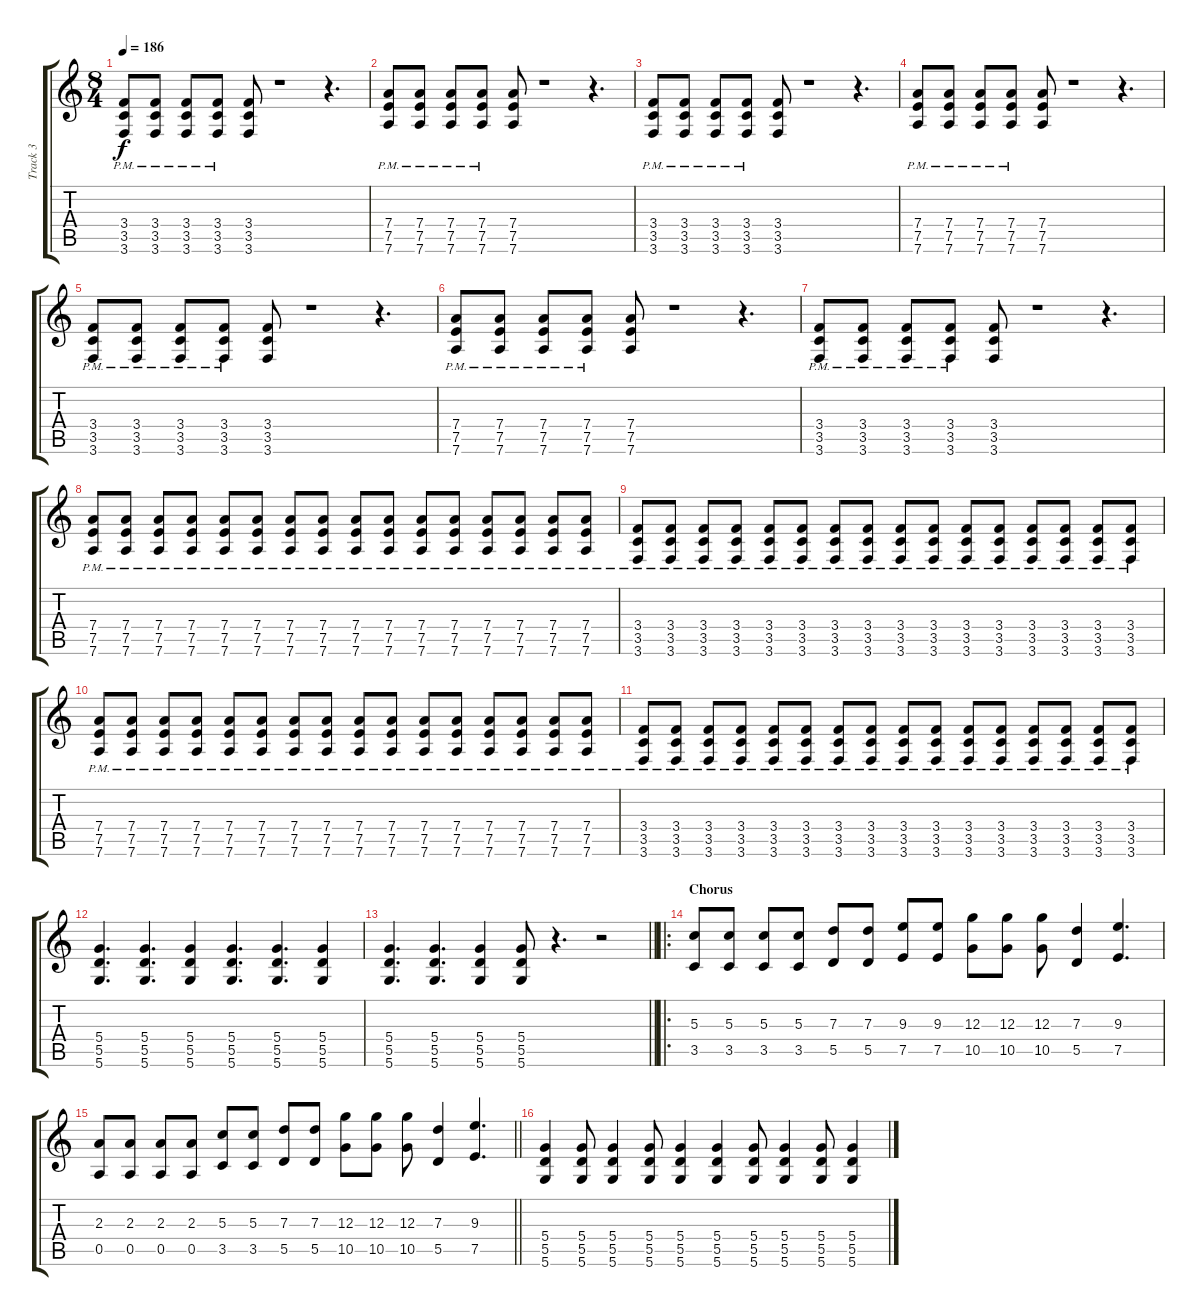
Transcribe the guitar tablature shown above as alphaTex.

\track ("Track 3" "Track 3") {instrument distortionguitar}
\staff {score tabs}
\tuning (E4 B3 G3 D3 A2 D2) {hide}
\ts (8 4)
\tempo 186
\clef g2
\ks c
(3.4{pm} 3.5{pm} 3.6{pm}).8{dy f} (3.4{pm} 3.5{pm} 3.6{pm}).8 (3.4{pm} 3.5{pm} 3.6{pm}).8 (3.4{pm} 3.5{pm} 3.6{pm}).8 (3.4 3.5 3.6).8 r.1 r.4{d} |
(7.4{pm} 7.5{pm} 7.6{pm}).8 (7.4{pm} 7.5{pm} 7.6{pm}).8 (7.4{pm} 7.5{pm} 7.6{pm}).8 (7.4{pm} 7.5{pm} 7.6{pm}).8 (7.4 7.5 7.6).8 r.1 r.4{d} |
(3.4{pm} 3.5{pm} 3.6{pm}).8 (3.4{pm} 3.5{pm} 3.6{pm}).8 (3.4{pm} 3.5{pm} 3.6{pm}).8 (3.4{pm} 3.5{pm} 3.6{pm}).8 (3.4 3.5 3.6).8 r.1 r.4{d} |
(7.4{pm} 7.5{pm} 7.6{pm}).8 (7.4{pm} 7.5{pm} 7.6{pm}).8 (7.4{pm} 7.5{pm} 7.6{pm}).8 (7.4{pm} 7.5{pm} 7.6{pm}).8 (7.4 7.5 7.6).8 r.1 r.4{d} |
(3.4{pm} 3.5{pm} 3.6{pm}).8 (3.4{pm} 3.5{pm} 3.6{pm}).8 (3.4{pm} 3.5{pm} 3.6{pm}).8 (3.4{pm} 3.5{pm} 3.6{pm}).8 (3.4 3.5 3.6).8 r.1 r.4{d} |
(7.4{pm} 7.5{pm} 7.6{pm}).8 (7.4{pm} 7.5{pm} 7.6{pm}).8 (7.4{pm} 7.5{pm} 7.6{pm}).8 (7.4{pm} 7.5{pm} 7.6{pm}).8 (7.4 7.5 7.6).8 r.1 r.4{d} |
(3.4{pm} 3.5{pm} 3.6{pm}).8 (3.4{pm} 3.5{pm} 3.6{pm}).8 (3.4{pm} 3.5{pm} 3.6{pm}).8 (3.4{pm} 3.5{pm} 3.6{pm}).8 (3.4 3.5 3.6).8 r.1 r.4{d} |
(7.4{pm} 7.5{pm} 7.6{pm}).8 (7.4{pm} 7.5{pm} 7.6{pm}).8 (7.4{pm} 7.5{pm} 7.6{pm}).8 (7.4{pm} 7.5{pm} 7.6{pm}).8 (7.4{pm} 7.5{pm} 7.6{pm}).8 (7.4{pm} 7.5{pm} 7.6{pm}).8 (7.4{pm} 7.5{pm} 7.6{pm}).8 (7.4{pm} 7.5{pm} 7.6{pm}).8 (7.4{pm} 7.5{pm} 7.6{pm}).8 (7.4{pm} 7.5{pm} 7.6{pm}).8 (7.4{pm} 7.5{pm} 7.6{pm}).8 (7.4{pm} 7.5{pm} 7.6{pm}).8 (7.4{pm} 7.5{pm} 7.6{pm}).8 (7.4{pm} 7.5{pm} 7.6{pm}).8 (7.4{pm} 7.5{pm} 7.6{pm}).8 (7.4{pm} 7.5{pm} 7.6{pm}).8 |
(3.4{pm} 3.5{pm} 3.6{pm}).8 (3.4{pm} 3.5{pm} 3.6{pm}).8 (3.4{pm} 3.5{pm} 3.6{pm}).8 (3.4{pm} 3.5{pm} 3.6{pm}).8 (3.4{pm} 3.5{pm} 3.6{pm}).8 (3.4{pm} 3.5{pm} 3.6{pm}).8 (3.4{pm} 3.5{pm} 3.6{pm}).8 (3.4{pm} 3.5{pm} 3.6{pm}).8 (3.4{pm} 3.5{pm} 3.6{pm}).8 (3.4{pm} 3.5{pm} 3.6{pm}).8 (3.4{pm} 3.5{pm} 3.6{pm}).8 (3.4{pm} 3.5{pm} 3.6{pm}).8 (3.4{pm} 3.5{pm} 3.6{pm}).8 (3.4{pm} 3.5{pm} 3.6{pm}).8 (3.4{pm} 3.5{pm} 3.6{pm}).8 (3.4{pm} 3.5{pm} 3.6{pm}).8 |
(7.4{pm} 7.5{pm} 7.6{pm}).8 (7.4{pm} 7.5{pm} 7.6{pm}).8 (7.4{pm} 7.5{pm} 7.6{pm}).8 (7.4{pm} 7.5{pm} 7.6{pm}).8 (7.4{pm} 7.5{pm} 7.6{pm}).8 (7.4{pm} 7.5{pm} 7.6{pm}).8 (7.4{pm} 7.5{pm} 7.6{pm}).8 (7.4{pm} 7.5{pm} 7.6{pm}).8 (7.4{pm} 7.5{pm} 7.6{pm}).8 (7.4{pm} 7.5{pm} 7.6{pm}).8 (7.4{pm} 7.5{pm} 7.6{pm}).8 (7.4{pm} 7.5{pm} 7.6{pm}).8 (7.4{pm} 7.5{pm} 7.6{pm}).8 (7.4{pm} 7.5{pm} 7.6{pm}).8 (7.4{pm} 7.5{pm} 7.6{pm}).8 (7.4{pm} 7.5{pm} 7.6{pm}).8 |
(3.4{pm} 3.5{pm} 3.6{pm}).8 (3.4{pm} 3.5{pm} 3.6{pm}).8 (3.4{pm} 3.5{pm} 3.6{pm}).8 (3.4{pm} 3.5{pm} 3.6{pm}).8 (3.4{pm} 3.5{pm} 3.6{pm}).8 (3.4{pm} 3.5{pm} 3.6{pm}).8 (3.4{pm} 3.5{pm} 3.6{pm}).8 (3.4{pm} 3.5{pm} 3.6{pm}).8 (3.4{pm} 3.5{pm} 3.6{pm}).8 (3.4{pm} 3.5{pm} 3.6{pm}).8 (3.4{pm} 3.5{pm} 3.6{pm}).8 (3.4{pm} 3.5{pm} 3.6{pm}).8 (3.4{pm} 3.5{pm} 3.6{pm}).8 (3.4{pm} 3.5{pm} 3.6{pm}).8 (3.4{pm} 3.5{pm} 3.6{pm}).8 (3.4{pm} 3.5{pm} 3.6{pm}).8 |
(5.4 5.5 5.6).4{d} (5.4 5.5 5.6).4{d} (5.4 5.5 5.6).4 (5.4 5.5 5.6).4{d} (5.4 5.5 5.6).4{d} (5.4 5.5 5.6).4 |
\barLineRight lightlight
(5.4 5.5 5.6).4{d} (5.4 5.5 5.6).4{d} (5.4 5.5 5.6).4 (5.4 5.5 5.6).8 r.4{d} r.2 |
\ro
\section ("" "Chorus")
(5.3 3.5).8 (5.3 3.5).8 (5.3 3.5).8 (5.3 3.5).8 (7.3 5.5).8 (7.3 5.5).8 (9.3 7.5).8 (9.3 7.5).8 (12.3 10.5).8 (12.3 10.5).8 (12.3 10.5).8 (7.3 5.5).4 (9.3 7.5).4{d} |
\barLineRight lightlight
(2.3 0.5).8 (2.3 0.5).8 (2.3 0.5).8 (2.3 0.5).8 (5.3 3.5).8 (5.3 3.5).8 (7.3 5.5).8 (7.3 5.5).8 (12.3 10.5).8 (12.3 10.5).8 (12.3 10.5).8 (7.3 5.5).4 (9.3 7.5).4{d} |
(5.4 5.5 5.6).4 (5.4 5.5 5.6).8 (5.4 5.5 5.6).4 (5.4 5.5 5.6).8 (5.4 5.5 5.6).4 (5.4 5.5 5.6).4 (5.4 5.5 5.6).8 (5.4 5.5 5.6).4 (5.4 5.5 5.6).8 (5.4 5.5 5.6).4
